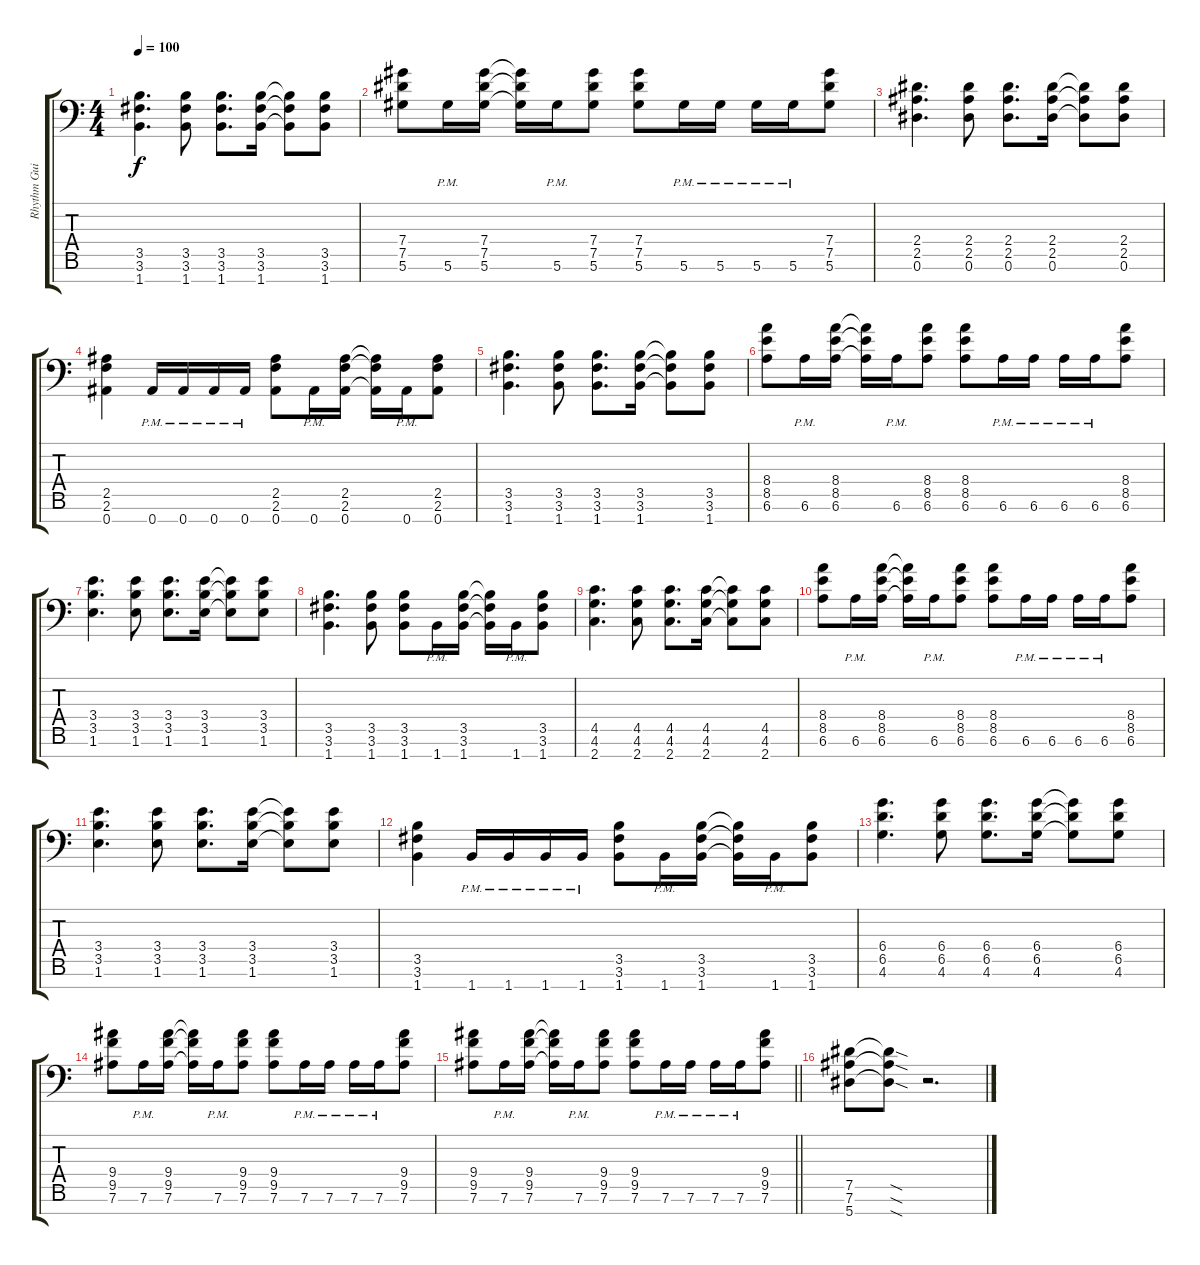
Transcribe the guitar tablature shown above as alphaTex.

\track ("Rhythm Guitar" "Rhythm Gui") {instrument distortionguitar}
\staff {score tabs}
\tuning (Eb4 Bb3 Gb3 Db3 Ab2 Eb2 Bb1) {hide}
\ts (4 4)
\tempo 100
\clef f4
\ks c
(3.5 3.6 1.7).4{d dy f} (3.5 3.6 1.7).8 (3.5 3.6 1.7).8{d} (3.5 3.6 1.7).16 (3.5{t} 3.6{t} 1.7{t}).8 (3.5 3.6 1.7).8 |
(7.4 7.5 5.6).8 5.6{pm}.16 (7.4 7.5 5.6).16 (7.4{t} 7.5{t} 5.6{t}).16 5.6{pm}.16 (7.4 7.5 5.6).8 (7.4 7.5 5.6).8 5.6{pm}.16 5.6{pm}.16 5.6{pm}.16 5.6{pm}.16 (7.4 7.5 5.6).8 |
(2.4 2.5 0.6).4{d} (2.4 2.5 0.6).8 (2.4 2.5 0.6).8{d} (2.4 2.5 0.6).16 (2.4{t} 2.5{t} 0.6{t}).8 (2.4 2.5 0.6).8 |
(2.5 2.6 0.7).4 0.7{pm}.16 0.7{pm}.16 0.7{pm}.16 0.7{pm}.16 (2.5 2.6 0.7).8 0.7{pm}.16 (2.5 2.6 0.7).16 (2.5{t} 2.6{t} 0.7{t}).16 0.7{pm}.16 (2.5 2.6 0.7).8 |
(3.5 3.6 1.7).4{d} (3.5 3.6 1.7).8 (3.5 3.6 1.7).8{d} (3.5 3.6 1.7).16 (3.5{t} 3.6{t} 1.7{t}).8 (3.5 3.6 1.7).8 |
(8.4 8.5 6.6).8 6.6{pm}.16 (8.4 8.5 6.6).16 (8.4{t} 8.5{t} 6.6{t}).16 6.6{pm}.16 (8.4 8.5 6.6).8 (8.4 8.5 6.6).8 6.6{pm}.16 6.6{pm}.16 6.6{pm}.16 6.6{pm}.16 (8.4 8.5 6.6).8 |
(3.4 3.5 1.6).4{d} (3.4 3.5 1.6).8 (3.4 3.5 1.6).8{d} (3.4 3.5 1.6).16 (3.4{t} 3.5{t} 1.6{t}).8 (3.4 3.5 1.6).8 |
(3.5 3.6 1.7).4{d} (3.5 3.6 1.7).8 (3.5 3.6 1.7).8 1.7{pm}.16 (3.5 3.6 1.7).16 (3.5{t} 3.6{t} 1.7{t}).16 1.7{pm}.16 (3.5 3.6 1.7).8 |
(4.5 4.6 2.7).4{d} (4.5 4.6 2.7).8 (4.5 4.6 2.7).8{d} (4.5 4.6 2.7).16 (4.5{t} 4.6{t} 2.7{t}).8 (4.5 4.6 2.7).8 |
(8.4 8.5 6.6).8 6.6{pm}.16 (8.4 8.5 6.6).16 (8.4{t} 8.5{t} 6.6{t}).16 6.6{pm}.16 (8.4 8.5 6.6).8 (8.4 8.5 6.6).8 6.6{pm}.16 6.6{pm}.16 6.6{pm}.16 6.6{pm}.16 (8.4 8.5 6.6).8 |
(3.4 3.5 1.6).4{d} (3.4 3.5 1.6).8 (3.4 3.5 1.6).8{d} (3.4 3.5 1.6).16 (3.4{t} 3.5{t} 1.6{t}).8 (3.4 3.5 1.6).8 |
(3.5 3.6 1.7).4 1.7{pm}.16 1.7{pm}.16 1.7{pm}.16 1.7{pm}.16 (3.5 3.6 1.7).8 1.7{pm}.16 (3.5 3.6 1.7).16 (3.5{t} 3.6{t} 1.7{t}).16 1.7{pm}.16 (3.5 3.6 1.7).8 |
(6.4 6.5 4.6).4{d} (6.4 6.5 4.6).8 (6.4 6.5 4.6).8{d} (6.4 6.5 4.6).16 (6.4{t} 6.5{t} 4.6{t}).8 (6.4 6.5 4.6).8 |
(9.4 9.5 7.6).8 7.6{pm}.16 (9.4 9.5 7.6).16 (9.4{t} 9.5{t} 7.6{t}).16 7.6{pm}.16 (9.4 9.5 7.6).8 (9.4 9.5 7.6).8 7.6{pm}.16 7.6{pm}.16 7.6{pm}.16 7.6{pm}.16 (9.4 9.5 7.6).8 |
\barLineRight lightlight
(9.4 9.5 7.6).8 7.6{pm}.16 (9.4 9.5 7.6).16 (9.4{t} 9.5{t} 7.6{t}).16 7.6{pm}.16 (9.4 9.5 7.6).8 (9.4 9.5 7.6).8 7.6{pm}.16 7.6{pm}.16 7.6{pm}.16 7.6{pm}.16 (9.4 9.5 7.6).8 |
(7.5 7.6 5.7).8 (7.5{sod t} 7.6{sod t} 5.7{sod t}).8 r.2{d}
